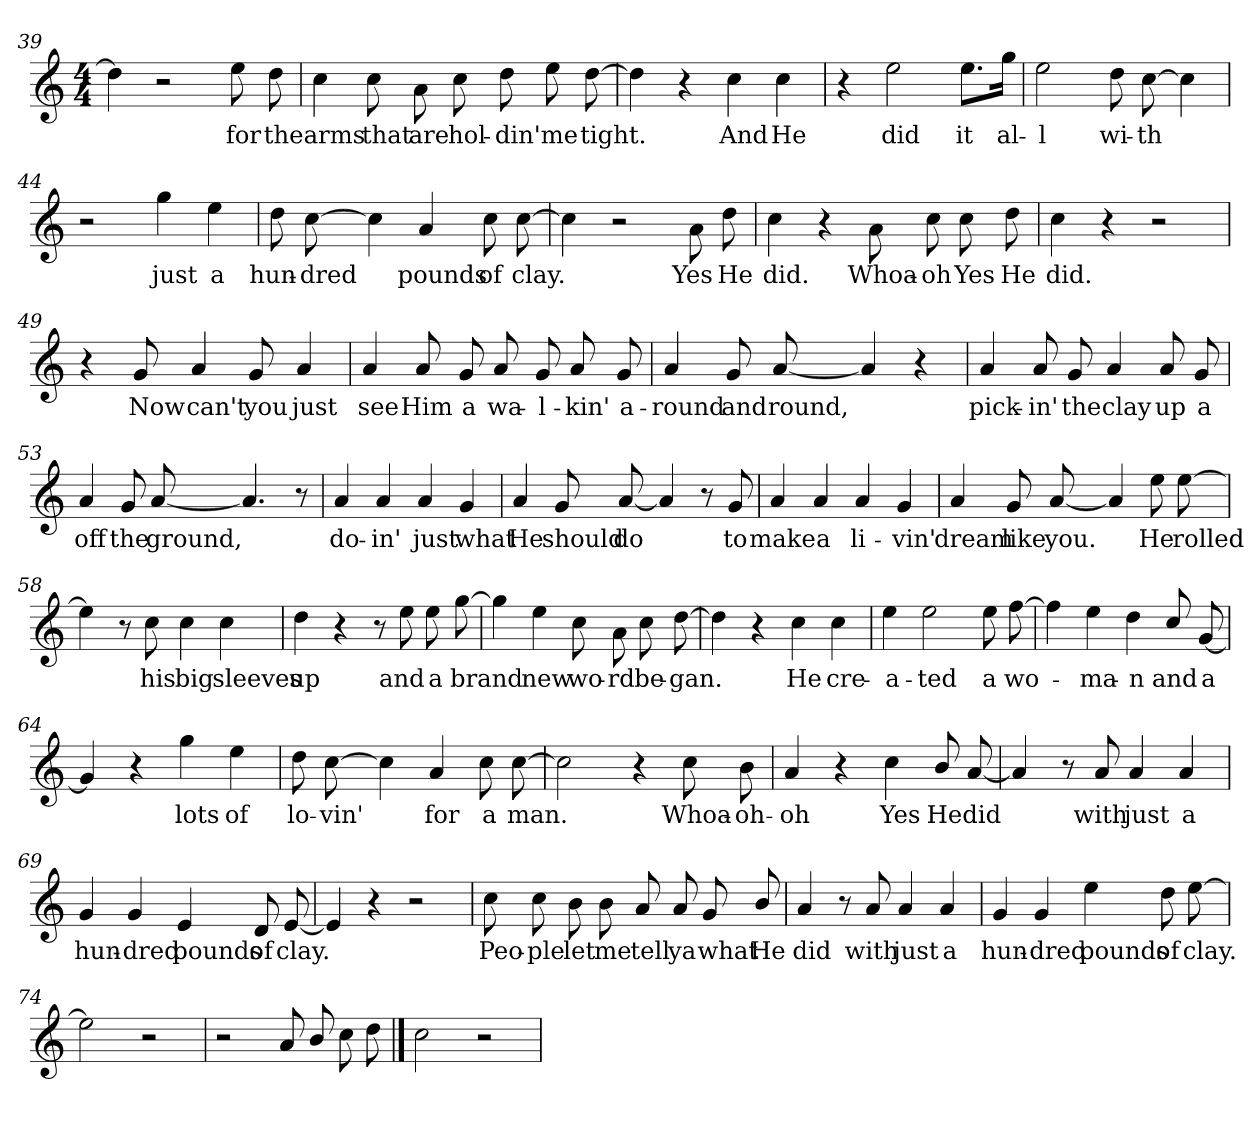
**kern	**text
*part1	*part1
*staff1	*staff1
*clefG2	*
*k[]	*
*M4/4	*
=39	=39
4dd\]	.
2r	.
8ee\L	for
8dd\	the
=40	=40
4cc\	arms
8cc\L	that
8a\	are
8cc\L	hol-
8dd\	din'
8ee\L	me
[>8dd\	tight.
=41	=41
4dd\]	.
4r	.
4cc\	And
4cc\	He
=42	=42
4r	.
2ee\	did
8.ee\L	it
16gg\J	al-
!!LO:PB:g=z
=43	=43
2ee\	l
8dd\L	wi-
[>8cc\	th
4cc\]	.
=44	=44
2r	.
4gg\	just
4ee\	a
=45	=45
8dd\L	hun-
[>8cc\	dred
4cc\]	.
4a/	pounds
8cc\L	of
[>8cc\	clay.
=46	=46
4cc\]	.
2r	.
8a\L	Yes
8dd\	He
=47	=47
4cc\	did.
4r	.
8a\L	Whoa-
8cc\	oh
8cc\L	Yes
8dd\	He
!!LO:LB:g=z
=48	=48
4cc\	did.
4r	.
2r	.
=49	=49
4r	.
8g/	Now
4a/	can't
8g/	you
4a/	just
=50	=50
4a/	see
8a/L	Him
8g/	a
8a/L	wa-
8g/	l-
8a/L	kin'
8g/	a-
=51	=51
4a/	round
8g/L	and
[<8a/	round,
4a/]	.
4r	.
!!LO:LB:g=z
=52	=52
4a/	pick-
8a/L	in'
8g/	the
4a/	clay
8a/L	up
8g/	a
=53	=53
4a/	off
8g/L	the
[<8a/	ground,
4.a/]	.
8r	.
=54	=54
4a/	do-
4a/	in'
4a/	just
4g/	what
=55	=55
4a/	He
8g/L	should
[<8a/	do
4a/]	.
8r	.
8g/	to
!!LO:LB:g=z
=56	=56
4a/	make
4a/	a
4a/	li-
4g/	vin'
=57	=57
4a/	dream
8g/L	like
[<8a/	you.
4a/]	.
8ee\L	He
[>8ee\	rolled
=58	=58
4ee\]	.
8r	.
8cc\	his
4cc\	big
4cc\	sleeves
=59	=59
4dd\	up
4r	.
8r	.
8ee\	and
8ee\L	a
[>8gg\	brand
!!LO:LB:g=z
=60	=60
4gg\]	.
4ee\	new
8cc\L	wo-
8a\	rd
8cc\L	be-
[>8dd\	gan.
=61	=61
4dd\]	.
4r	.
4cc\	He
4cc\	cre-
=62	=62
4ee\	a-
2ee\	ted
8ee\L	a
[>8ff\	wo-
=63	=63
4ff\]	.
4ee\	ma-
4dd\	n
8cc/L	and
[<8g/	a
=64	=64
4g/]	.
4r	.
4gg\	lots
4ee\	of
!!LO:LB:g=z
=65	=65
8dd\L	lo-
[>8cc\	vin'
4cc\]	.
4a/	for
8cc\L	a
[>8cc\	man.
=66	=66
2cc\]	.
4r	.
8cc\L	Whoa-
8b\	oh-
=67	=67
4a/	oh
4r	.
4cc\	Yes
8b/L	He
[<8a/	did
=68	=68
4a/]	.
8r	.
8a/	with
4a/	just
4a/	a
!!LO:LB:g=z
=69	=69
4g/	hun-
4g/	dred
4e/	pounds
8d/L	of
[<8e/	clay.
=70	=70
4e/]	.
4r	.
2r	.
=71	=71
8cc\L	Peo-
8cc\	ple
8b\L	let
8b\	me
8a/L	tell
8a/	ya
8g/L	what
8b/	He
=72	=72
4a/	did
8r	.
8a/	with
4a/	just
4a/	a
!!LO:LB:g=z
=73	=73
4g/	hun-
4g/	dred
4ee\	pounds
8dd\L	of
[>8ee\	clay.
=74	=74
2ee\]	.
2r	.
=75	=75
2r	.
8a/L	.
8b/	.
8cc\L	.
8dd\	.
==76	==76
2cc\	.
2r	.
=	=
*-	*-
